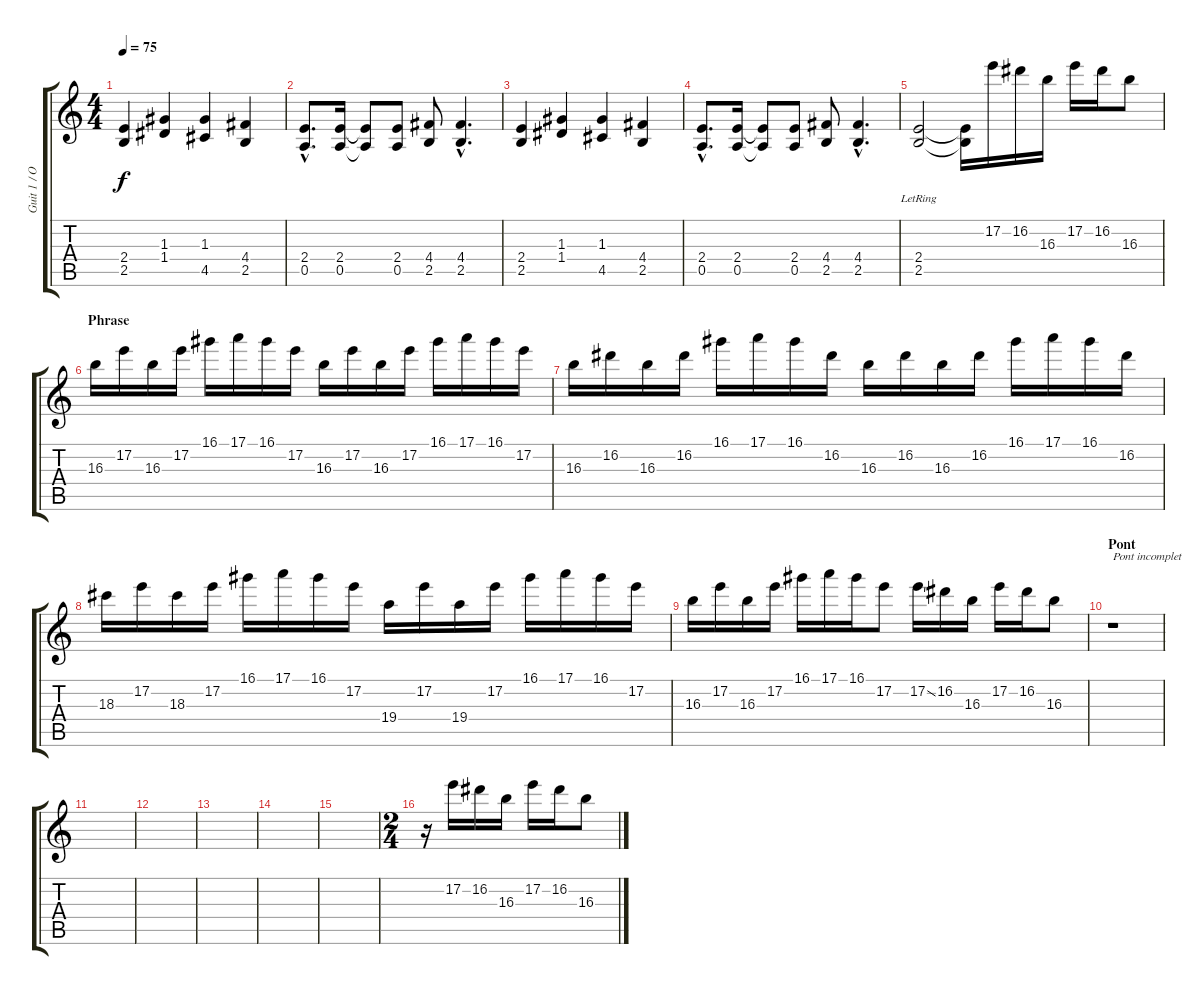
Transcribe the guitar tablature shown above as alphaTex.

\track ("Guit 1 / Overdrive" "Guit 1 / O") {instrument overdrivenguitar}
\staff {score tabs}
\tuning (E4 B3 G3 D3 A2 E2) {hide}
\ts (4 4)
\tempo 75
\clef g2
\ks c
(2.4 2.5).4{dy f} (1.3 1.4).4 (1.3 4.5).4 (4.4 2.5).4 |
(2.4{hac} 0.5{hac}).8{d} (2.4 0.5).16 (2.4{t} 0.5{t}).8 (2.4 0.5).8 (4.4 2.5).8 (4.4{hac} 2.5{hac}).4{d} |
(2.4 2.5).4 (1.3 1.4).4 (1.3 4.5).4 (4.4 2.5).4 |
(2.4{hac} 0.5{hac}).8{d} (2.4 0.5).16 (2.4{t} 0.5{t}).8 (2.4 0.5).8 (4.4 2.5).8 (4.4{hac} 2.5{hac}).4{d} |
(2.4{lr} 2.5{lr}).2 (2.4{t} 2.5{t}).16 17.2.16 16.2.16 16.3.16 17.2.16 16.2.16 16.3.8 |
\section ("" "Phrase")
16.3.16 17.2.16 16.3.16 17.2.16 16.1.16 17.1.16 16.1.16 17.2.16 16.3.16 17.2.16 16.3.16 17.2.16 16.1.16 17.1.16 16.1.16 17.2.16 |
16.3.16 16.2.16 16.3.16 16.2.16 16.1.16 17.1.16 16.1.16 16.2.16 16.3.16 16.2.16 16.3.16 16.2.16 16.1.16 17.1.16 16.1.16 16.2.16 |
18.3.16 17.2.16 18.3.16 17.2.16 16.1.16 17.1.16 16.1.16 17.2.16 19.4.16 17.2.16 19.4.16 17.2.16 16.1.16 17.1.16 16.1.16 17.2.16 |
16.3.16 17.2.16 16.3.16 17.2.16 16.1.16 17.1.16 16.1.16 17.2.8 17.2{ss}.16 16.2.16 16.3.16 17.2.16 16.2.16 16.3.8 |
\section ("" "Pont")
r.1{txt "Pont incomplet"} |
|
|
|
|
|
\ts (2 4)
r.16 17.2.16 16.2.16 16.3.16 17.2.16 16.2.16 16.3.8
